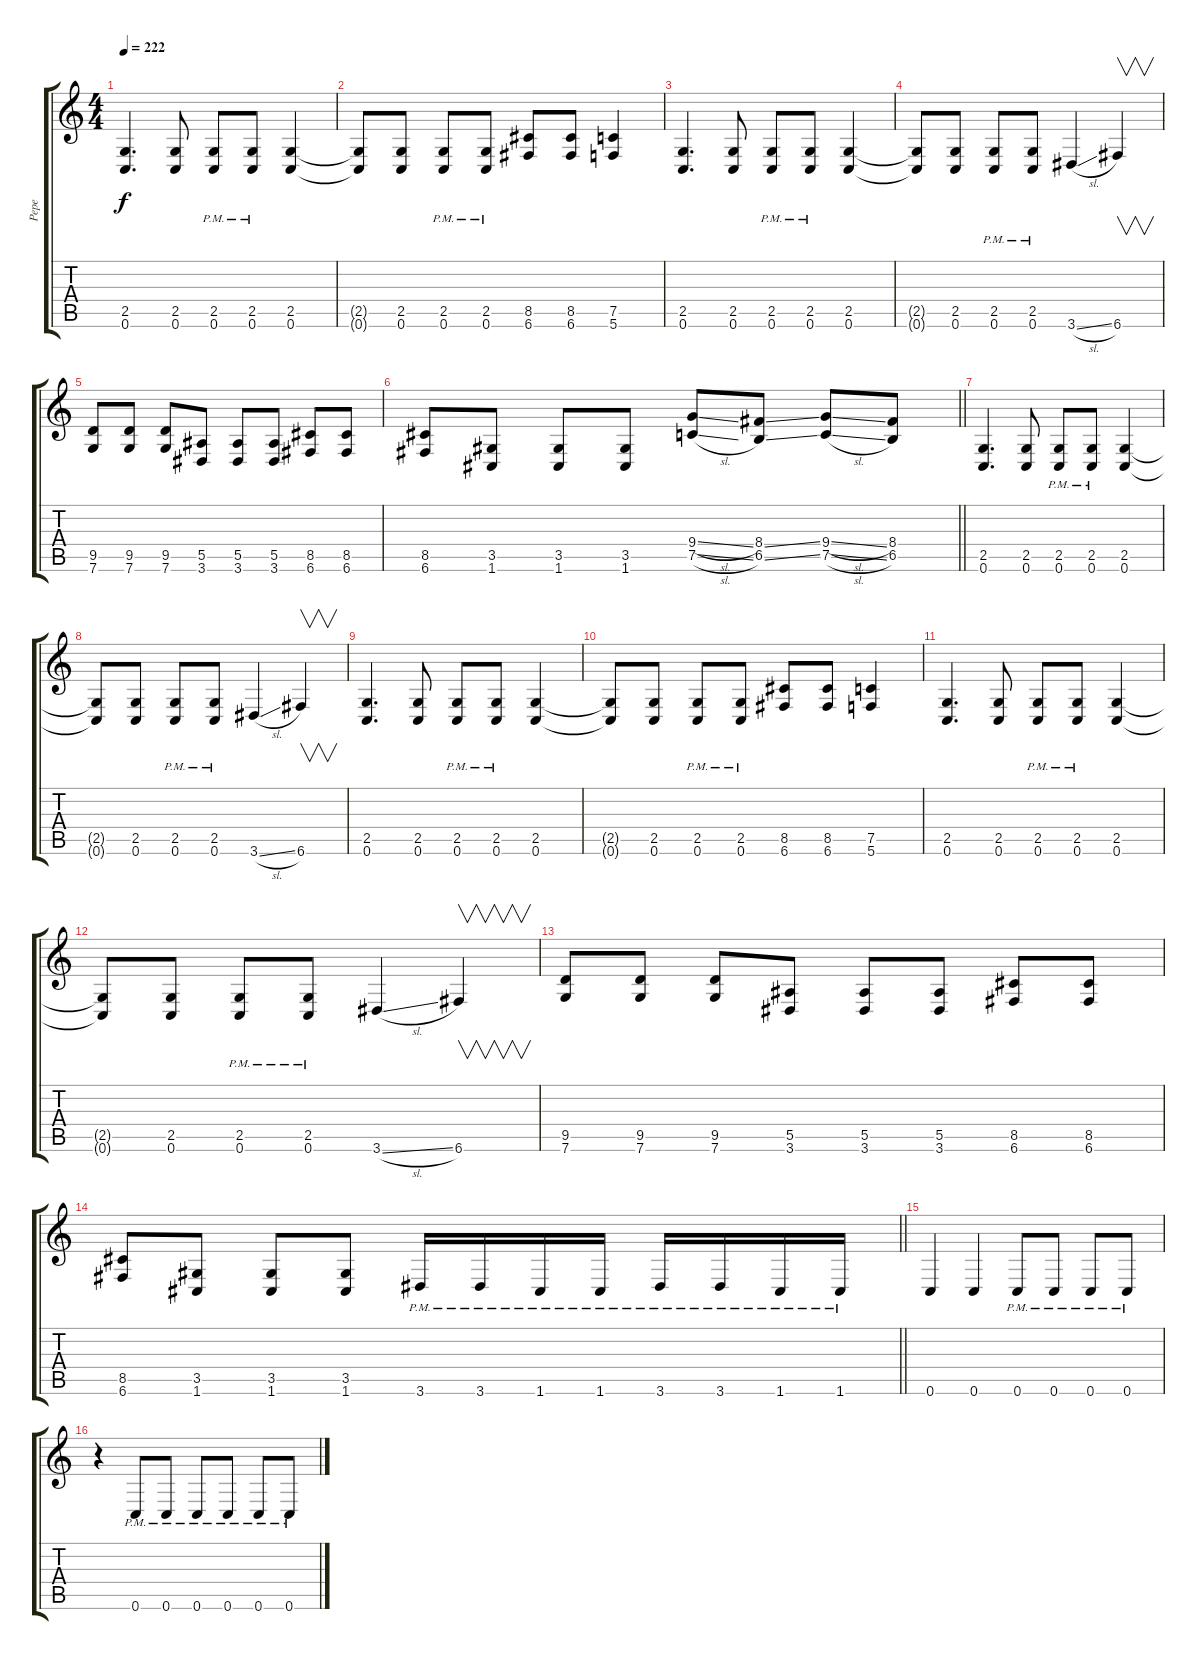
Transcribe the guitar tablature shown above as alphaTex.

\track ("Pepe" "Pepe") {instrument distortionguitar}
\staff {score tabs}
\tuning (C4 G3 Eb3 Bb2 F2 C2) {hide}
\ts (4 4)
\tempo 222
\clef g2
\ks c
(2.5 0.6).4{d dy f} (2.5 0.6).8 (2.5{pm} 0.6{pm}).8 (2.5{pm} 0.6{pm}).8 (2.5 0.6).4 |
(2.5{t} 0.6{t}).8 (2.5 0.6).8 (2.5{pm} 0.6{pm}).8 (2.5{pm} 0.6{pm}).8 (8.5 6.6).8 (8.5 6.6).8 (7.5 5.6).4 |
(2.5 0.6).4{d} (2.5 0.6).8 (2.5{pm} 0.6{pm}).8 (2.5{pm} 0.6{pm}).8 (2.5 0.6).4 |
(2.5{t} 0.6{t}).8 (2.5 0.6).8 (2.5{pm} 0.6{pm}).8 (2.5{pm} 0.6{pm}).8 3.6{sl}.4 6.6.4{v} |
(9.5 7.6).8 (9.5 7.6).8 (9.5 7.6).8 (5.5 3.6).8 (5.5 3.6).8 (5.5 3.6).8 (8.5 6.6).8 (8.5 6.6).8 |
\barLineRight lightlight
(8.5 6.6).8 (3.5 1.6).8 (3.5 1.6).8 (3.5 1.6).8 (9.4{sl} 7.5{sl}).8 (8.4{ss} 6.5{ss}).8 (9.4{sl} 7.5{sl}).8 (8.4 6.5).8 |
(2.5 0.6).4{d} (2.5 0.6).8 (2.5{pm} 0.6{pm}).8 (2.5{pm} 0.6{pm}).8 (2.5 0.6).4 |
(2.5{t} 0.6{t}).8 (2.5 0.6).8 (2.5{pm} 0.6{pm}).8 (2.5{pm} 0.6{pm}).8 3.6{sl}.4 6.6.4{v} |
(2.5 0.6).4{d} (2.5 0.6).8 (2.5{pm} 0.6{pm}).8 (2.5{pm} 0.6{pm}).8 (2.5 0.6).4 |
(2.5{t} 0.6{t}).8 (2.5 0.6).8 (2.5{pm} 0.6{pm}).8 (2.5{pm} 0.6{pm}).8 (8.5 6.6).8 (8.5 6.6).8 (7.5 5.6).4 |
(2.5 0.6).4{d} (2.5 0.6).8 (2.5{pm} 0.6{pm}).8 (2.5{pm} 0.6{pm}).8 (2.5 0.6).4 |
(2.5{t} 0.6{t}).8 (2.5 0.6).8 (2.5{pm} 0.6{pm}).8 (2.5{pm} 0.6{pm}).8 3.6{sl}.4 6.6.4{v} |
(9.5 7.6).8 (9.5 7.6).8 (9.5 7.6).8 (5.5 3.6).8 (5.5 3.6).8 (5.5 3.6).8 (8.5 6.6).8 (8.5 6.6).8 |
\barLineRight lightlight
(8.5 6.6).8 (3.5 1.6).8 (3.5 1.6).8 (3.5 1.6).8 3.6{pm}.16 3.6{pm}.16 1.6{pm}.16 1.6{pm}.16 3.6{pm}.16 3.6{pm}.16 1.6{pm}.16 1.6{pm}.16 |
0.6.4 0.6.4 0.6{pm}.8 0.6{pm}.8 0.6{pm}.8 0.6{pm}.8 |
r.4 0.6{pm}.8 0.6{pm}.8 0.6{pm}.8 0.6{pm}.8 0.6{pm}.8 0.6{pm}.8
